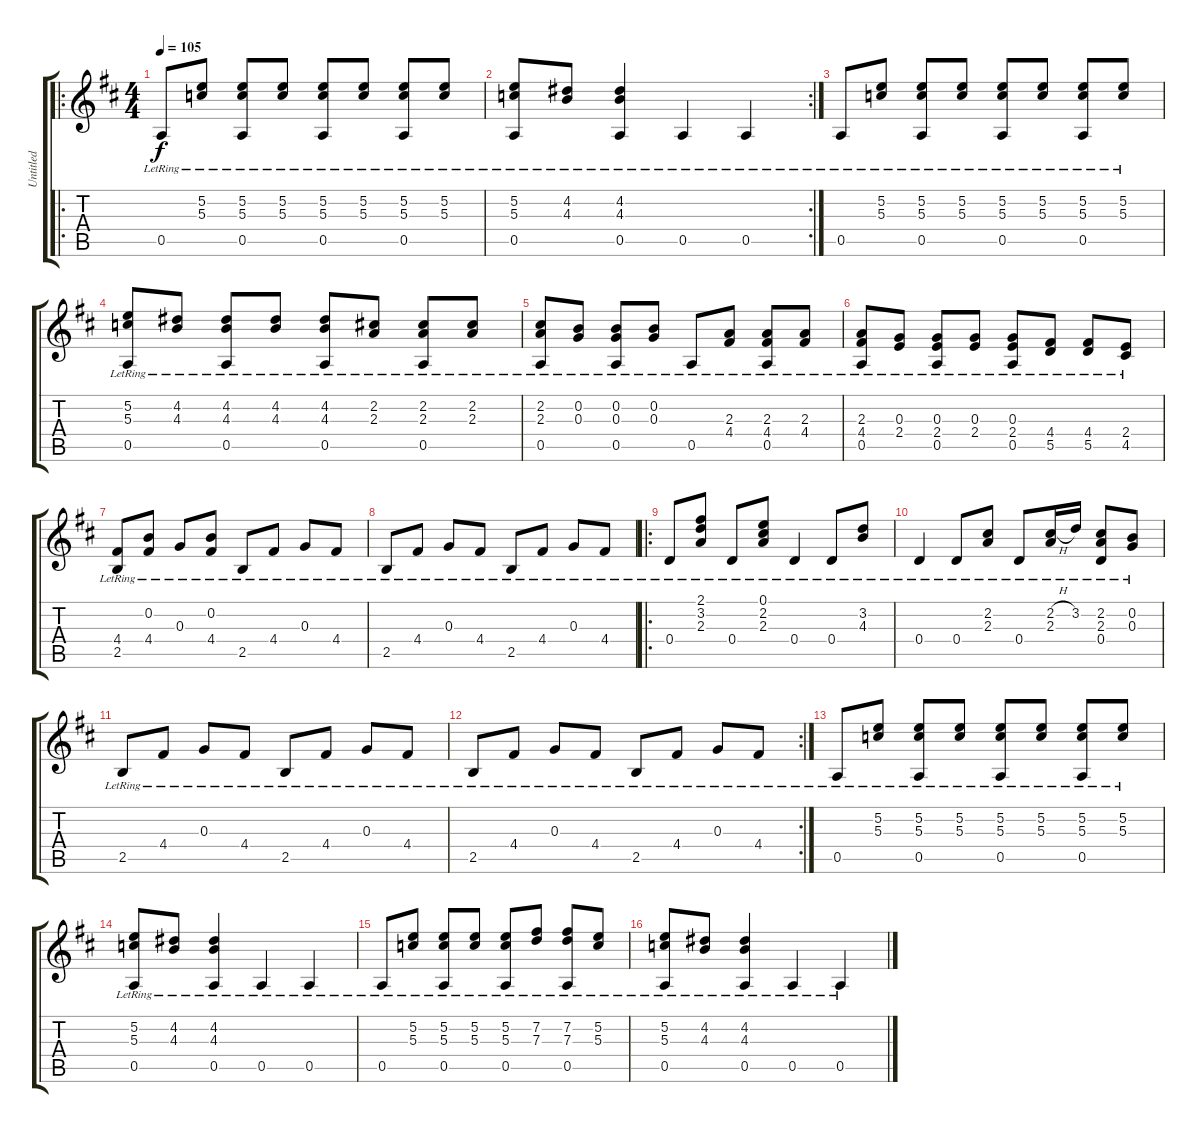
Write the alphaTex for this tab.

\track ("Untitled" "Untitled") {instrument acousticguitarsteel}
\staff {score tabs}
\tuning (E4 B3 G3 D3 A2 E2) {hide}
\ro
\ts (4 4)
\tempo 105
\clef g2
\ks d
0.5{lr}.8{dy f} (5.2{lr} 5.3{lr}).8 (5.2{lr} 5.3{lr} 0.5{lr}).8 (5.2{lr} 5.3{lr}).8 (5.2{lr} 5.3{lr} 0.5{lr}).8 (5.2{lr} 5.3{lr}).8 (5.2{lr} 5.3{lr} 0.5{lr}).8 (5.2{lr} 5.3{lr}).8 |
\rc 2
(5.2{lr} 5.3{lr} 0.5{lr}).8 (4.2{lr} 4.3{lr}).8 (4.2{lr} 4.3{lr} 0.5{lr}).4 0.5{lr}.4 0.5{lr}.4 |
0.5{lr}.8 (5.2{lr} 5.3{lr}).8 (5.2{lr} 5.3{lr} 0.5{lr}).8 (5.2{lr} 5.3{lr}).8 (5.2{lr} 5.3{lr} 0.5{lr}).8 (5.2{lr} 5.3{lr}).8 (5.2{lr} 5.3{lr} 0.5{lr}).8 (5.2{lr} 5.3{lr}).8 |
(5.2{lr} 5.3{lr} 0.5{lr}).8 (4.2{lr} 4.3{lr}).8 (4.2{lr} 4.3{lr} 0.5{lr}).8 (4.2{lr} 4.3{lr}).8 (4.2{lr} 4.3{lr} 0.5{lr}).8 (2.2{lr} 2.3{lr}).8 (2.2{lr} 2.3{lr} 0.5{lr}).8 (2.2{lr} 2.3{lr}).8 |
(2.2{lr} 2.3{lr} 0.5{lr}).8 (0.2{lr} 0.3{lr}).8 (0.2{lr} 0.3{lr} 0.5{lr}).8 (0.2{lr} 0.3{lr}).8 0.5{lr}.8 (2.3{lr} 4.4{lr}).8 (2.3{lr} 4.4{lr} 0.5{lr}).8 (2.3{lr} 4.4{lr}).8 |
(2.3{lr} 4.4{lr} 0.5{lr}).8 (0.3{lr} 2.4{lr}).8 (0.3{lr} 2.4{lr} 0.5{lr}).8 (0.3{lr} 2.4{lr}).8 (0.3{lr} 2.4{lr} 0.5{lr}).8 (4.4{lr} 5.5{lr}).8 (4.4{lr} 5.5{lr}).8 (2.4{lr} 4.5{lr}).8 |
(4.4{lr} 2.5{lr}).8 (0.2{lr} 4.4{lr}).8 0.3{lr}.8 (0.2{lr} 4.4{lr}).8 2.5{lr}.8 4.4{lr}.8 0.3{lr}.8 4.4{lr}.8 |
2.5{lr}.8 4.4{lr}.8 0.3{lr}.8 4.4{lr}.8 2.5{lr}.8 4.4{lr}.8 0.3{lr}.8 4.4{lr}.8 |
\ro
0.4{lr}.8 (2.1{lr} 3.2{lr} 2.3{lr}).8 0.4{lr}.8 (0.1{lr} 2.2{lr} 2.3{lr}).8 0.4{lr}.4 0.4{lr}.8 (3.2{lr} 4.3{lr}).8 |
0.4{lr}.4 0.4{lr}.8 (2.2{lr} 2.3{lr}).8 0.4{lr}.8 (2.2{h lr} 2.3{lr}).16 3.2{lr}.16 (2.2{lr} 2.3{lr} 0.4{lr}).8 (0.2{lr} 0.3{lr}).8 |
2.5{lr}.8 4.4{lr}.8 0.3{lr}.8 4.4{lr}.8 2.5{lr}.8 4.4{lr}.8 0.3{lr}.8 4.4{lr}.8 |
\rc 2
2.5{lr}.8 4.4{lr}.8 0.3{lr}.8 4.4{lr}.8 2.5{lr}.8 4.4{lr}.8 0.3{lr}.8 4.4{lr}.8 |
0.5{lr}.8 (5.2{lr} 5.3{lr}).8 (5.2{lr} 5.3{lr} 0.5{lr}).8 (5.2{lr} 5.3{lr}).8 (5.2{lr} 5.3{lr} 0.5{lr}).8 (5.2{lr} 5.3{lr}).8 (5.2{lr} 5.3{lr} 0.5{lr}).8 (5.2{lr} 5.3{lr}).8 |
(5.2{lr} 5.3{lr} 0.5{lr}).8 (4.2{lr} 4.3{lr}).8 (4.2{lr} 4.3{lr} 0.5{lr}).4 0.5{lr}.4 0.5{lr}.4 |
0.5{lr}.8 (5.2{lr} 5.3{lr}).8 (5.2{lr} 5.3{lr} 0.5{lr}).8 (5.2{lr} 5.3{lr}).8 (5.2{lr} 5.3{lr} 0.5{lr}).8 (7.2{lr} 7.3{lr}).8 (7.2{lr} 7.3{lr} 0.5{lr}).8 (5.2{lr} 5.3{lr}).8 |
(5.2{lr} 5.3{lr} 0.5{lr}).8 (4.2{lr} 4.3{lr}).8 (4.2{lr} 4.3{lr} 0.5{lr}).4 0.5{lr}.4 0.5{lr}.4
